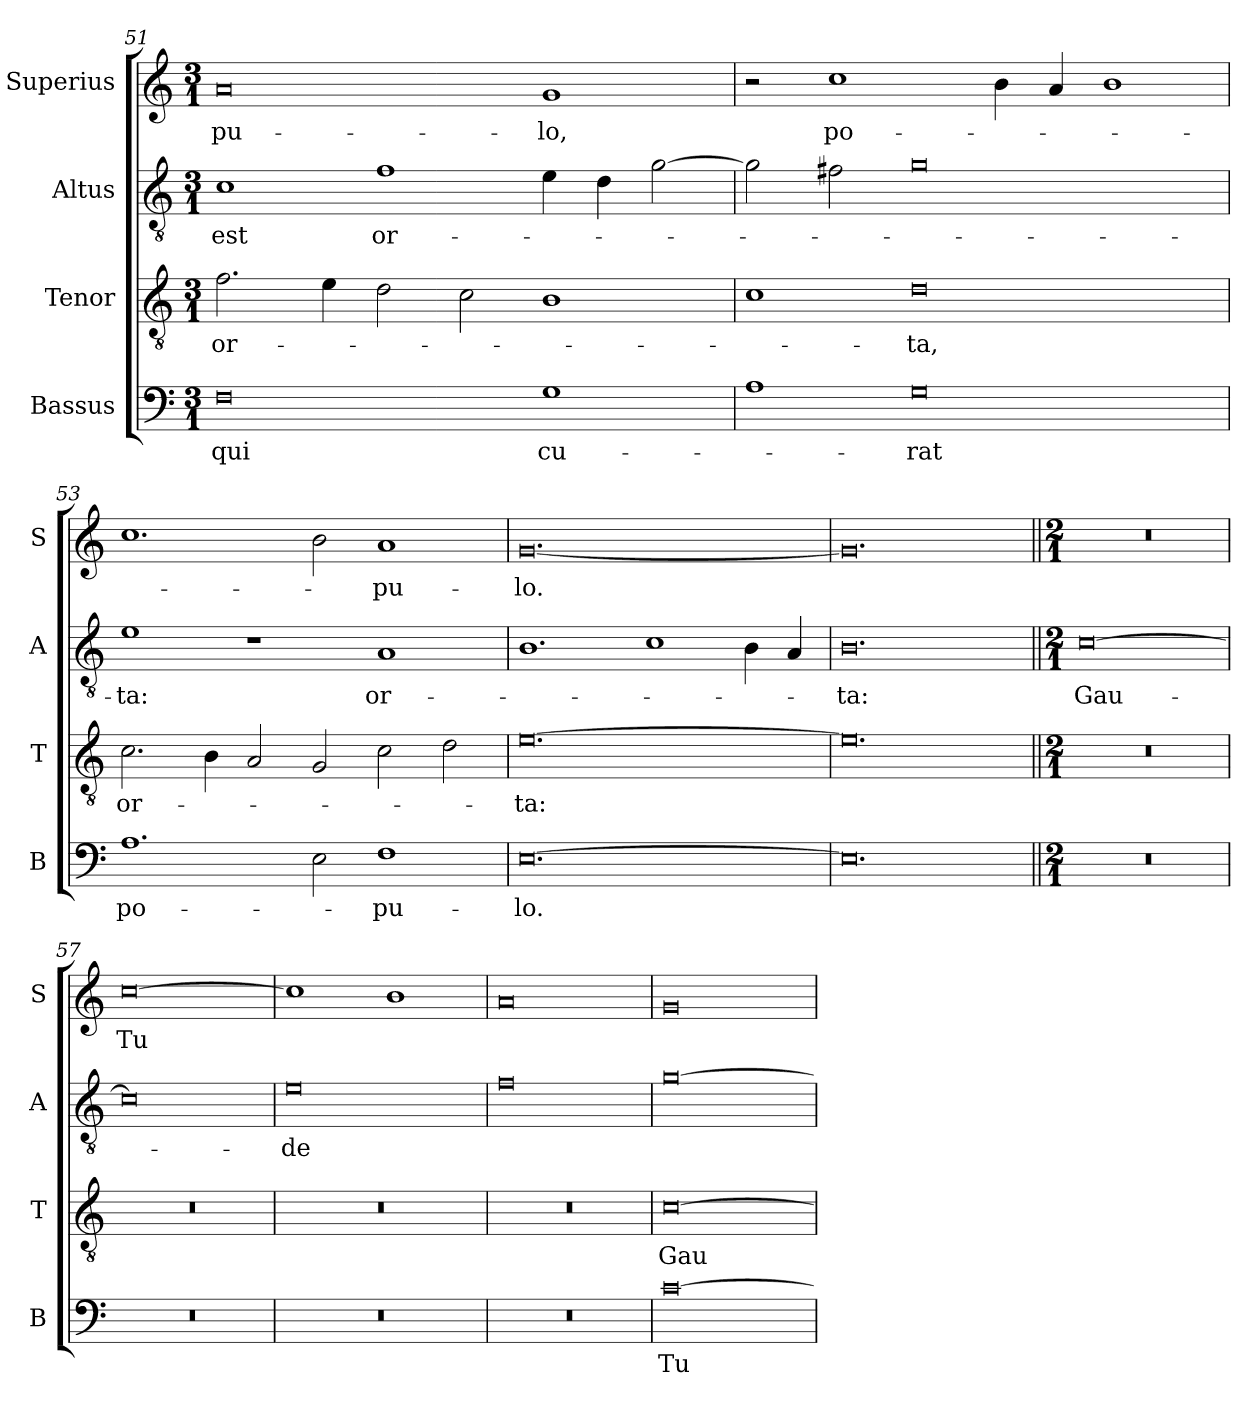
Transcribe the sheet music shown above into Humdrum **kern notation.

**kern	**text	**kern	**text	**kern	**text	**kern	**text
*part4	*part4	*part3	*part3	*part2	*part2	*part1	*part1
*staff4	*staff4	*staff3	*staff3	*staff2	*staff2	*staff1	*staff1
*I"Bassus	*	*I"Tenor	*	*I"Altus	*	*I"Superius	*
*I'B	*	*I'T	*	*I'A	*	*I'S	*
*clefF4	*	*clefGv2	*	*clefGv2	*	*clefG2	*
*k[]	*	*k[]	*	*k[]	*	*k[]	*
*M3/1	*	*M3/1	*	*M3/1	*	*M3/1	*
=51	=51	=51	=51	=51	=51	=51	=51
0F	qui	2.f\	or-	1c	est	0a	-pu-
.	.	4e\	.	.	.	.	.
.	.	2d\	.	1f	or-	.	.
.	.	2c\	.	.	.	.	.
1G	cu-	1B	.	4e\	.	1g	-lo,
.	.	.	.	4d\	.	.	.
.	.	.	.	[2g\	.	.	.
=52	=52	=52	=52	=52	=52	=52	=52
1A	.	1c	.	2g\]	.	2r	.
.	.	.	.	2f#X\	.	1cc	po-
0G	-rat	0d	-ta,	0g	.	.	.
.	.	.	.	.	.	4b\	.
.	.	.	.	.	.	4a/	.
.	.	.	.	.	.	1b	.
=53	=53	=53	=53	=53	=53	=53	=53
1.A	po-	2.c\	or-	1e	-ta:	1.cc	.
.	.	4B\	.	.	.	.	.
.	.	2A/	.	1r	.	.	.
2E\	.	2G/	.	.	.	2b\	.
1F	-pu-	2c\	.	1A	or-	1a	-pu-
.	.	2d\	.	.	.	.	.
=54	=54	=54	=54	=54	=54	=54	=54
[0.E	-lo.	[0.e	-ta:	1.B	.	[0.g	-lo.
.	.	.	.	1c	.	.	.
.	.	.	.	4B\	.	.	.
.	.	.	.	4A/	.	.	.
=55	=55	=55	=55	=55	=55	=55	=55
0.E]	.	0.e]	.	0.B	-ta:	0.g]	.
!!LO:LB:g=z
=56||	=56||	=56||	=56||	=56||	=56||	=56||	=56||
*M2/1	*	*M2/1	*	*M2/1	*	*M2/1	*
0r	.	0r	.	[0c	Gau-	0r	.
=57	=57	=57	=57	=57	=57	=57	=57
0r	.	0r	.	0c]	.	[0cc	Tu
=58	=58	=58	=58	=58	=58	=58	=58
0r	.	0r	.	0e	-de	1cc]	.
.	.	.	.	.	.	1b	.
=59	=59	=59	=59	=59	=59	=59	=59
0r	.	0r	.	0f	.	0a	.
=60	=60	=60	=60	=60	=60	=60	=60
[0c	Tu	[0c	Gau-	[0g	.	0g	.
=	=	=	=	=	=	=	=
*-	*-	*-	*-	*-	*-	*-	*-
